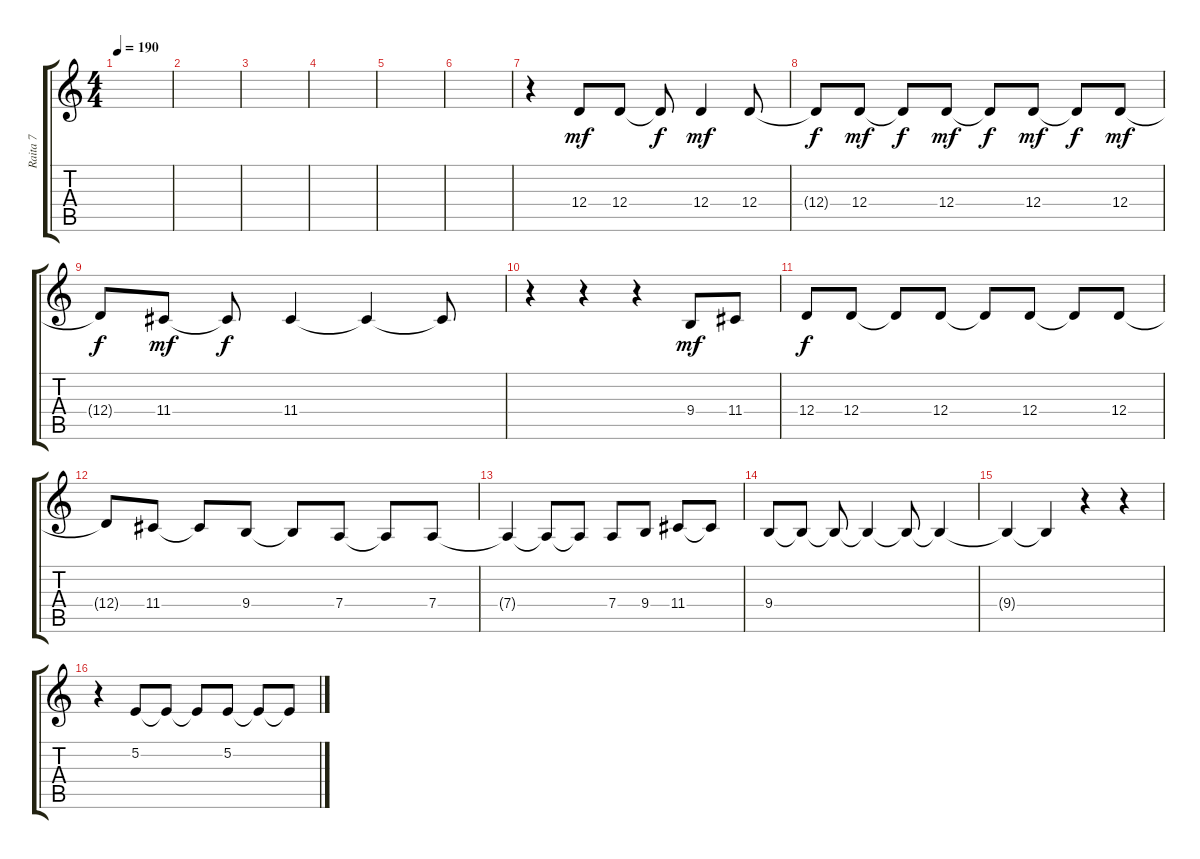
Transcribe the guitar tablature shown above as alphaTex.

\track ("Raita 7" "Raita 7") {instrument altosax}
\staff {score tabs}
\tuning (E4 B3 G3 D3 A2 E2) {hide}
\ts (4 4)
\tempo 190
\clef g2
\ks c
|
|
|
|
|
|
r.4 12.4.8{dy mf} 12.4.8 12.4{t}.8{dy f} 12.4.4{dy mf} 12.4.8 |
12.4{t}.8{dy f} 12.4.8{dy mf} 12.4{t}.8{dy f} 12.4.8{dy mf} 12.4{t}.8{dy f} 12.4.8{dy mf} 12.4{t}.8{dy f} 12.4.8{dy mf} |
12.4{t}.8{dy f} 11.4.8{dy mf} 11.4{t}.8{dy f} 11.4.4 11.4{t}.4 11.4{t}.8 |
r.4 r.4 r.4 9.4.8{dy mf} 11.4.8 |
12.4.8{dy f} 12.4.8 12.4{t}.8 12.4.8 12.4{t}.8 12.4.8 12.4{t}.8 12.4.8 |
12.4{t}.8 11.4.8 11.4{t}.8 9.4.8 9.4{t}.8 7.4.8 7.4{t}.8 7.4.8 |
7.4{t}.4 7.4{t}.8 7.4{t}.8 7.4.8 9.4.8 11.4.8 11.4{t}.8 |
9.4.8 9.4{t}.8 9.4{t}.8 9.4{t}.4 9.4{t}.8 9.4{t}.4 |
9.4{t}.4 9.4{t}.4 r.4 r.4 |
r.4 5.2.8 5.2{t}.8 5.2{t}.8 5.2.8 5.2{t}.8 5.2{t}.8
